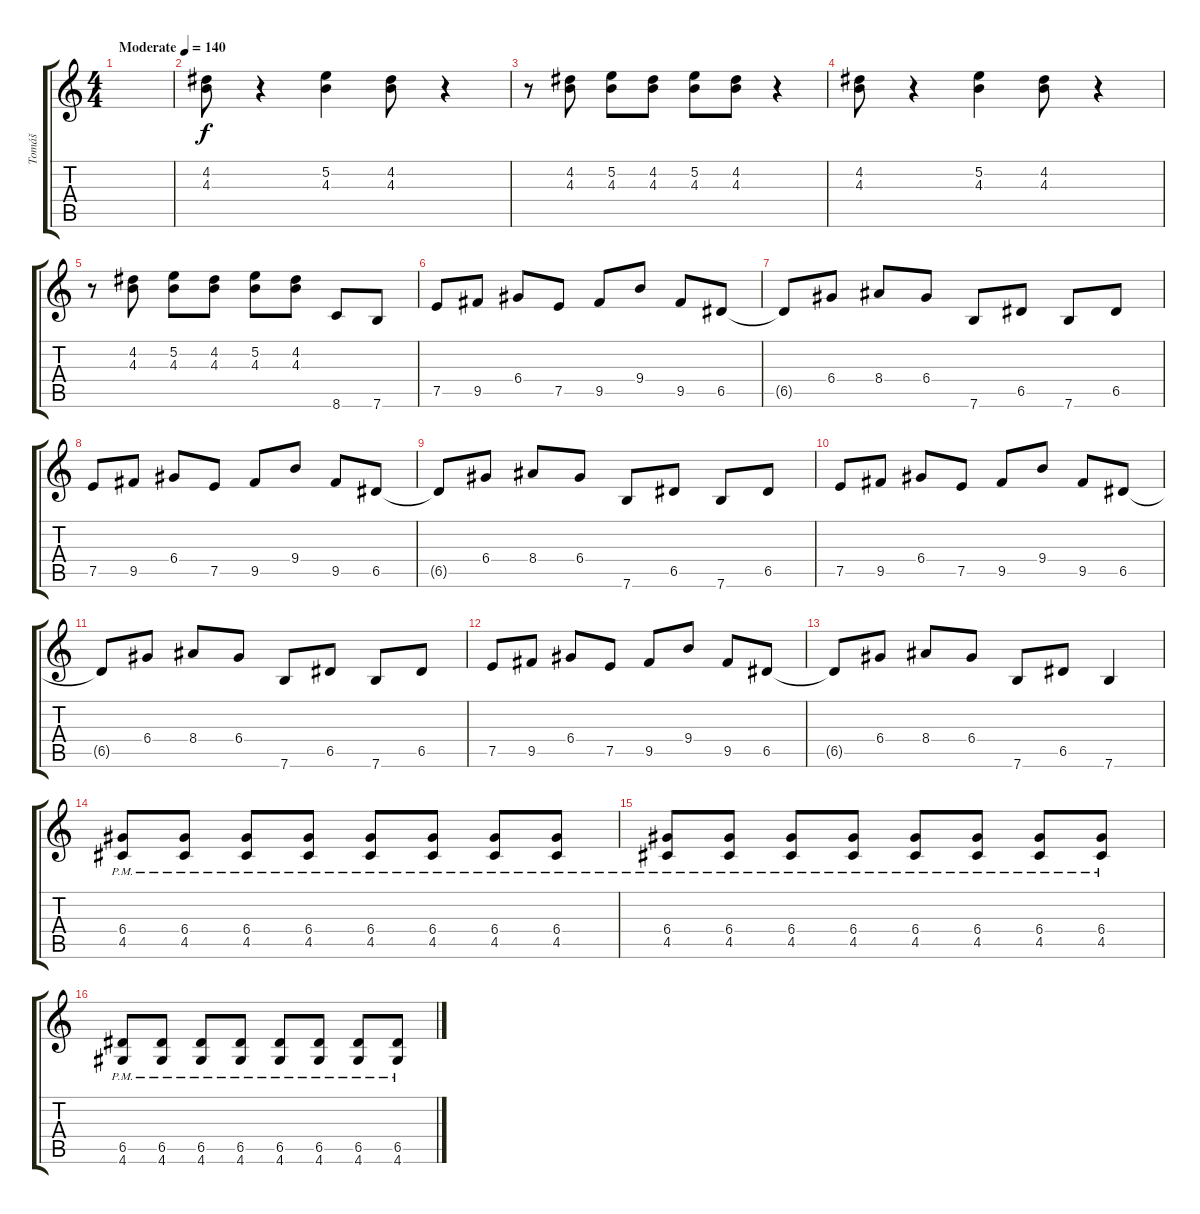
\track ("Tomáš" "Tomáš") {instrument overdrivenguitar}
\staff {score tabs}
\tuning (E4 B3 G3 D3 A2 E2) {hide}
\ts (4 4)
\tempo (140 "Moderate")
\clef g2
\ks c
|
(4.2 4.3).8 r.4 (5.2 4.3).4 (4.2 4.3).8 r.4 |
r.8 (4.2 4.3).8 (5.2 4.3).8 (4.2 4.3).8 (5.2 4.3).8 (4.2 4.3).8 r.4 |
(4.2 4.3).8 r.4 (5.2 4.3).4 (4.2 4.3).8 r.4 |
r.8 (4.2 4.3).8 (5.2 4.3).8 (4.2 4.3).8 (5.2 4.3).8 (4.2 4.3).8 8.6.8 7.6.8 |
7.5.8 9.5.8 6.4.8 7.5.8 9.5.8 9.4.8 9.5.8 6.5.8 |
6.5{t}.8 6.4.8 8.4.8 6.4.8 7.6.8 6.5.8 7.6.8 6.5.8 |
7.5.8 9.5.8 6.4.8 7.5.8 9.5.8 9.4.8 9.5.8 6.5.8 |
6.5{t}.8 6.4.8 8.4.8 6.4.8 7.6.8 6.5.8 7.6.8 6.5.8 |
7.5.8 9.5.8 6.4.8 7.5.8 9.5.8 9.4.8 9.5.8 6.5.8 |
6.5{t}.8 6.4.8 8.4.8 6.4.8 7.6.8 6.5.8 7.6.8 6.5.8 |
7.5.8 9.5.8 6.4.8 7.5.8 9.5.8 9.4.8 9.5.8 6.5.8 |
6.5{t}.8 6.4.8 8.4.8 6.4.8 7.6.8 6.5.8 7.6.4 |
(6.4{pm} 4.5{pm}).8 (6.4{pm} 4.5{pm}).8 (6.4{pm} 4.5{pm}).8 (6.4{pm} 4.5{pm}).8 (6.4{pm} 4.5{pm}).8 (6.4{pm} 4.5{pm}).8 (6.4{pm} 4.5{pm}).8 (6.4{pm} 4.5{pm}).8 |
(6.4{pm} 4.5{pm}).8 (6.4{pm} 4.5{pm}).8 (6.4{pm} 4.5{pm}).8 (6.4{pm} 4.5{pm}).8 (6.4{pm} 4.5{pm}).8 (6.4{pm} 4.5{pm}).8 (6.4{pm} 4.5{pm}).8 (6.4{pm} 4.5{pm}).8 |
(6.5{pm} 4.6{pm}).8 (6.5{pm} 4.6{pm}).8 (6.5{pm} 4.6{pm}).8 (6.5{pm} 4.6{pm}).8 (6.5{pm} 4.6{pm}).8 (6.5{pm} 4.6{pm}).8 (6.5{pm} 4.6{pm}).8 (6.5{pm} 4.6{pm}).8
